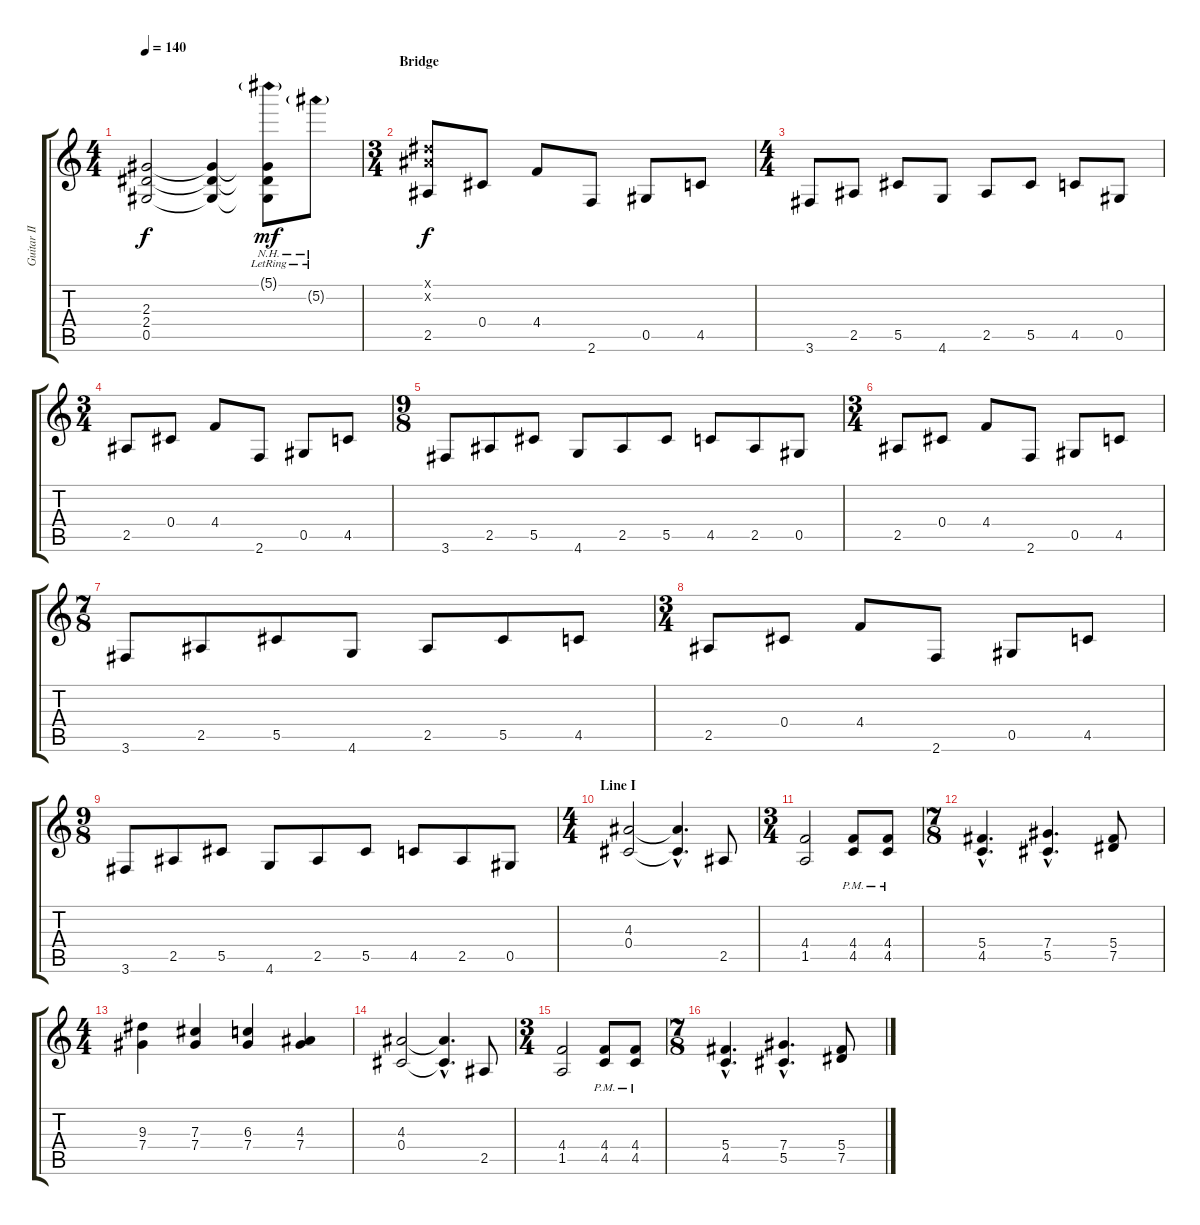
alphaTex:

\track ("Guitar II / Solos" "Guitar II ") {instrument overdrivenguitar}
\staff {score tabs}
\tuning (Eb4 Bb3 Gb3 Db3 Ab2 Eb2) {hide}
\ts (4 4)
\tempo 140
\clef g2
\ks c
(2.3 2.4 0.5).2{dy f} (2.3{t} 2.4{t} 0.5{t}).4 (5.1{nh g lr} 2.3{t} 2.4{t} 0.5{t}).8{dy mf} 5.2{nh g lr}.8 |
\ts (3 4)
\section ("" "Bridge")
(0.1{x} 0.2{x} 2.5).8{dy f balance 16} 0.4.8 4.4.8 2.6.8 0.5.8 4.5.8 |
\ts (4 4)
3.6.8 2.5.8 5.5.8 4.6.8 2.5.8 5.5.8 4.5.8 0.5.8 |
\ts (3 4)
2.5.8 0.4.8 4.4.8 2.6.8 0.5.8 4.5.8 |
\ts (9 8)
3.6.8 2.5.8 5.5.8 4.6.8 2.5.8 5.5.8 4.5.8 2.5.8 0.5.8 |
\ts (3 4)
2.5.8 0.4.8 4.4.8 2.6.8 0.5.8 4.5.8 |
\ts (7 8)
3.6.8 2.5.8 5.5.8 4.6.8 2.5.8 5.5.8 4.5.8 |
\ts (3 4)
2.5.8 0.4.8 4.4.8 2.6.8 0.5.8 4.5.8 |
\ts (9 8)
3.6.8 2.5.8 5.5.8 4.6.8 2.5.8 5.5.8 4.5.8 2.5.8 0.5.8 |
\ts (4 4)
\section ("" "Line I")
(4.3 0.4).2{volume 13 balance 16 instrument distortionguitar} (4.3{hac t} 0.4{hac t}).4{d} 2.5.8 |
\ts (3 4)
(4.4 1.5).2 (4.4{pm} 4.5{pm}).8 (4.4{pm} 4.5{pm}).8 |
\ts (7 8)
(5.4{hac} 4.5{hac}).4{d} (7.4{hac} 5.5{hac}).4{d} (5.4 7.5).8 |
\ts (4 4)
(9.3 7.4).4 (7.3 7.4).4 (6.3 7.4).4 (4.3 7.4).4 |
(4.3 0.4).2 (4.3{hac t} 0.4{hac t}).4{d} 2.5.8 |
\ts (3 4)
(4.4 1.5).2 (4.4{pm} 4.5{pm}).8 (4.4{pm} 4.5{pm}).8 |
\ts (7 8)
(5.4{hac} 4.5{hac}).4{d} (7.4{hac} 5.5{hac}).4{d} (5.4 7.5).8
